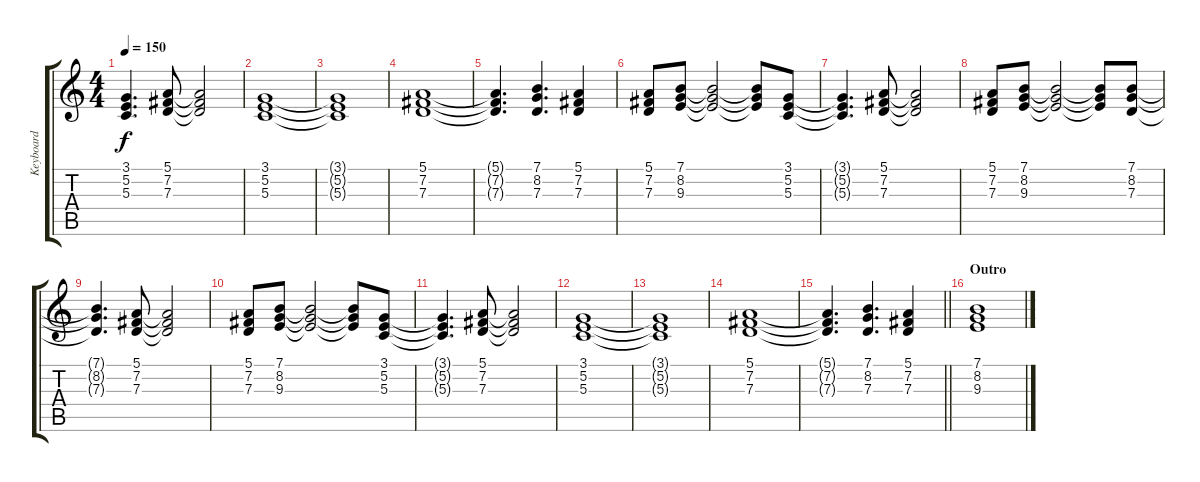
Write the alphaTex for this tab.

\track ("Keyboard" "Keyboard") {instrument stringensemble1}
\staff {score tabs}
\tuning (E4 B3 G3 D3 A2 E2) {hide}
\ts (4 4)
\tempo 150
\clef g2
\ks c
(3.1{t} 5.2{t} 5.3{t}).4{d dy f} (5.1 7.2 7.3).8 (5.1{t} 7.2{t} 7.3{t}).2 |
(3.1 5.2 5.3).1 |
(3.1{t} 5.2{t} 5.3{t}).1 |
(5.1 7.2 7.3).1 |
(5.1{t} 7.2{t} 7.3{t}).4{d} (7.1 8.2 7.3).4{d} (5.1 7.2 7.3).4 |
(5.1 7.2 7.3).8 (7.1 8.2 9.3).8 (7.1{t} 8.2{t} 9.3{t}).2 (7.1{t} 8.2{t} 9.3{t}).8 (3.1 5.2 5.3).8 |
(3.1{t} 5.2{t} 5.3{t}).4{d} (5.1 7.2 7.3).8 (5.1{t} 7.2{t} 7.3{t}).2 |
(5.1 7.2 7.3).8 (7.1 8.2 9.3).8 (7.1{t} 8.2{t} 9.3{t}).2 (7.1{t} 8.2{t} 9.3{t}).8 (7.1 8.2 7.3).8 |
(7.1{t} 8.2{t} 7.3{t}).4{d} (5.1 7.2 7.3).8 (5.1{t} 7.2{t} 7.3{t}).2 |
(5.1 7.2 7.3).8 (7.1 8.2 9.3).8 (7.1{t} 8.2{t} 9.3{t}).2 (7.1{t} 8.2{t} 9.3{t}).8 (3.1 5.2 5.3).8 |
(3.1{t} 5.2{t} 5.3{t}).4{d} (5.1 7.2 7.3).8 (5.1{t} 7.2{t} 7.3{t}).2 |
(3.1 5.2 5.3).1 |
(3.1{t} 5.2{t} 5.3{t}).1 |
(5.1 7.2 7.3).1 |
\barLineRight lightlight
(5.1{t} 7.2{t} 7.3{t}).4{d} (7.1 8.2 7.3).4{d} (5.1 7.2 7.3).4 |
\section ("" "Outro")
(7.1 8.2 9.3).1
